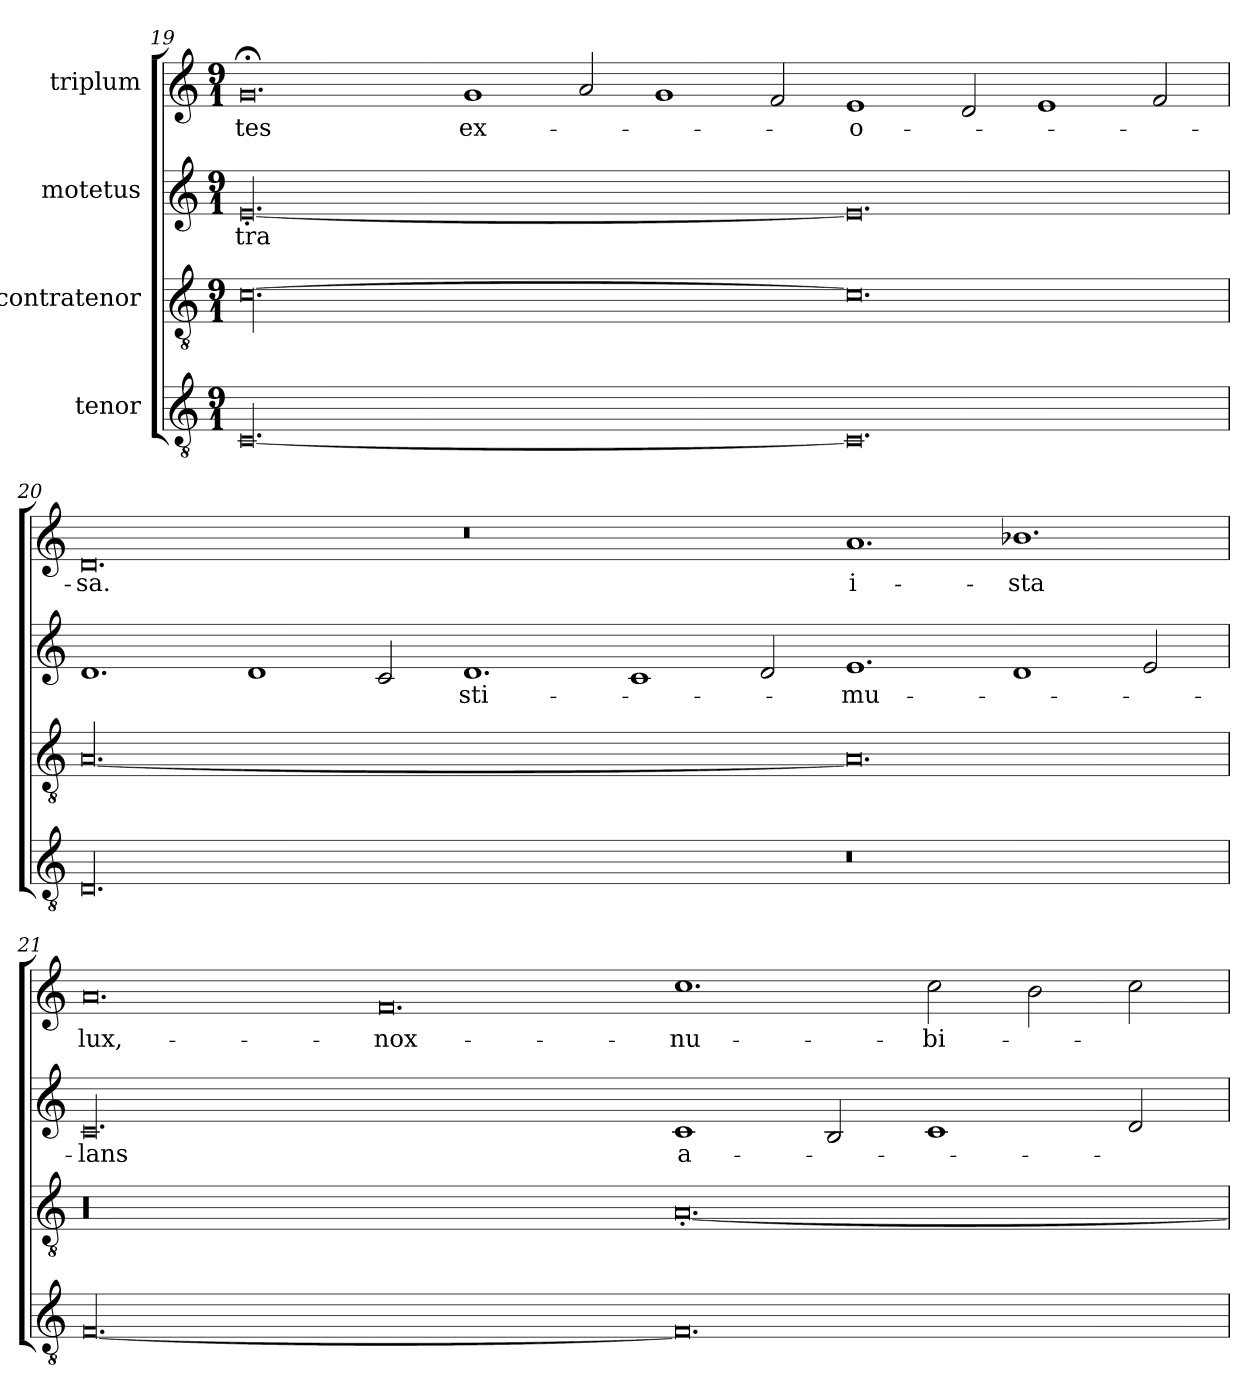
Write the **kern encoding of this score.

**kern	**kern	**kern	**text	**kern	**text
*part4	*part3	*part2	*part2	*part1	*part1
*staff4	*staff3	*staff2	*staff2	*staff1	*staff1
*I"tenor	*I"contratenor	*I"motetus	*	*I"triplum	*
!!LO:LB:g=z
*clefGv2	*clefGv2	*clefG2	*	*clefG2	*
*k[]	*k[]	*k[]	*	*k[]	*
*C:	*C:	*C:	*	*C:	*
*M9/1	*M9/1	*M9/1	*	*M9/1	*
=19	=19	=19	=19	=19	=19
[00.C/	[00.c\	[00.e'/	-tra	0.g;</	-tes
.	.	.	.	1g/	ex-
.	.	.	.	2a/	.
.	.	.	.	1g/	.
.	.	.	.	2f/	.
0.C/]	0.c\]	0.e/]	.	1e/	-o-
.	.	.	.	2d/	.
.	.	.	.	1e/	.
.	.	.	.	2f/	.
=20	=20	=20	=20	=20	=20
00.D/	[00.A/	1.d/	.	0.d/	-sa.
.	.	1d/	.	.	.
.	.	2c/	.	.	.
.	.	1.d/	sti-	0.r	.
.	.	1c/	.	.	.
.	.	2d/	.	.	.
0.r	0.A/]	1.e/	-mu-	1.a/	i-
.	.	1d/	.	1.b-X\	-sta
.	.	2e/	.	.	.
!!LO:PB:g=z
=21	=21	=21	=21	=21	=21
[00.F/	00.r	00.c/	-lans	0.a/	lux,-
.	.	.	.	0.f/	nox-
0.F/]	[0.A'/	1c/	a-	1.cc\	nu-
.	.	2B/	.	.	.
.	.	1c/	.	2cc\	-bi-
.	.	.	.	2b\	.
.	.	2d/	.	2cc\	.
=	=	=	=	=	=
*-	*-	*-	*-	*-	*-
